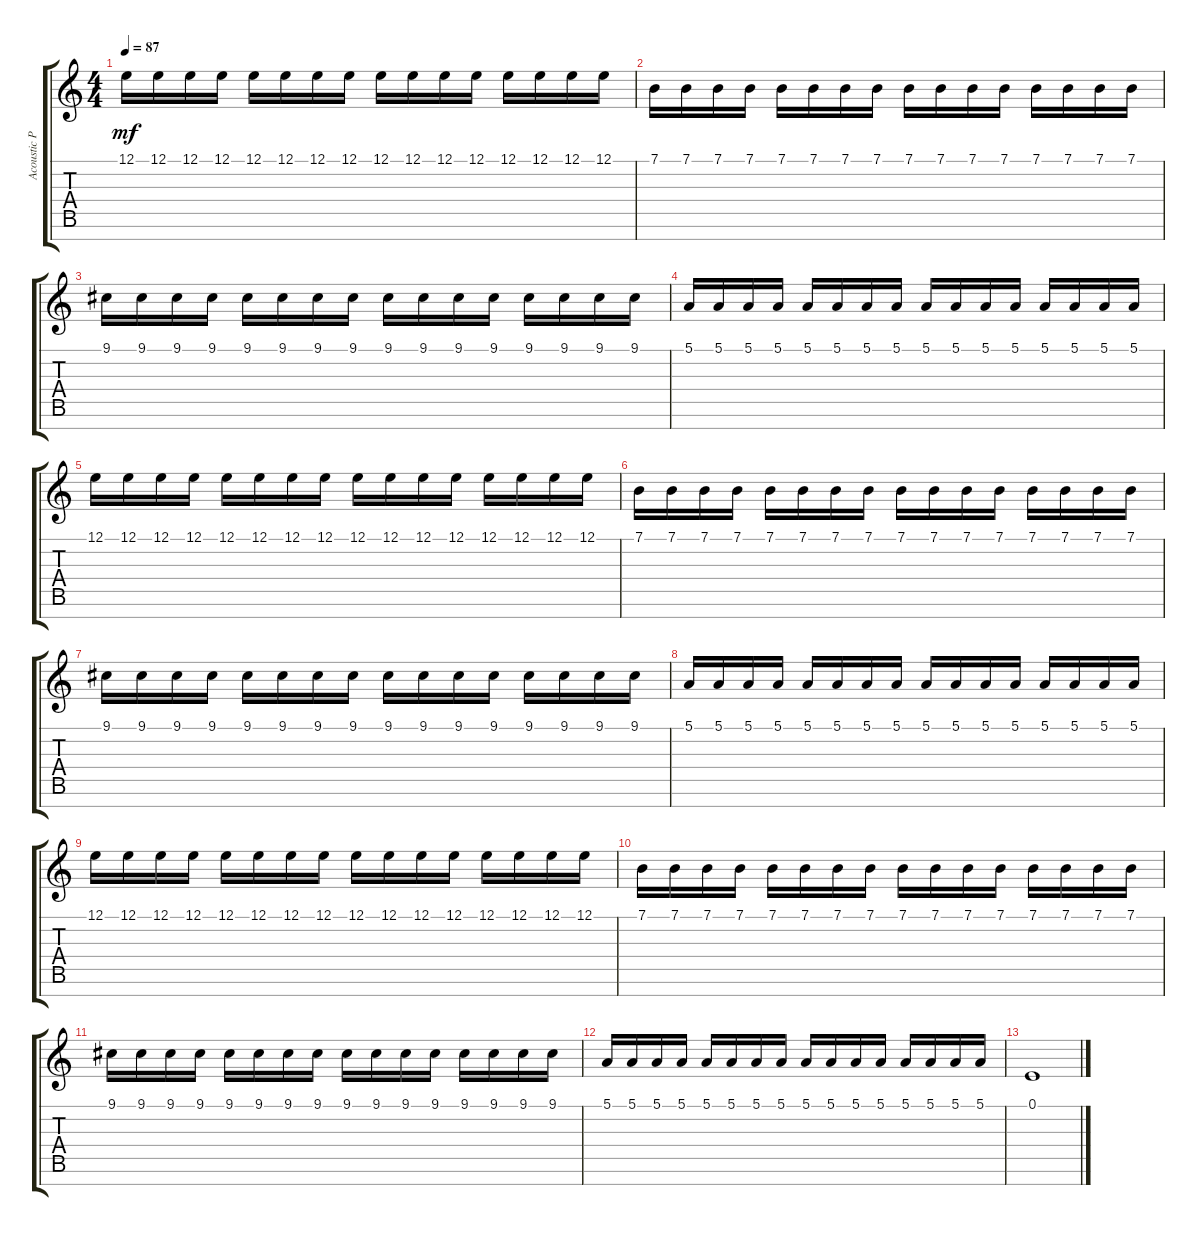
\track ("Acoustic Piano (Staff 1)" "Acoustic P") {instrument acousticgrandpiano}
\staff {score tabs}
\tuning (E4 B3 G3 D3 A2 E2 B1) {hide}
\ts (4 4)
\tempo 87
\clef g2
\ks c
12.1.16{dy mf} 12.1.16 12.1.16 12.1.16 12.1.16 12.1.16 12.1.16 12.1.16 12.1.16 12.1.16 12.1.16 12.1.16 12.1.16 12.1.16 12.1.16 12.1.16 |
7.1.16 7.1.16 7.1.16 7.1.16 7.1.16 7.1.16 7.1.16 7.1.16 7.1.16 7.1.16 7.1.16 7.1.16 7.1.16 7.1.16 7.1.16 7.1.16 |
9.1.16 9.1.16 9.1.16 9.1.16 9.1.16 9.1.16 9.1.16 9.1.16 9.1.16 9.1.16 9.1.16 9.1.16 9.1.16 9.1.16 9.1.16 9.1.16 |
5.1.16 5.1.16 5.1.16 5.1.16 5.1.16 5.1.16 5.1.16 5.1.16 5.1.16 5.1.16 5.1.16 5.1.16 5.1.16 5.1.16 5.1.16 5.1.16 |
12.1.16 12.1.16 12.1.16 12.1.16 12.1.16 12.1.16 12.1.16 12.1.16 12.1.16 12.1.16 12.1.16 12.1.16 12.1.16 12.1.16 12.1.16 12.1.16 |
7.1.16 7.1.16 7.1.16 7.1.16 7.1.16 7.1.16 7.1.16 7.1.16 7.1.16 7.1.16 7.1.16 7.1.16 7.1.16 7.1.16 7.1.16 7.1.16 |
9.1.16 9.1.16 9.1.16 9.1.16 9.1.16 9.1.16 9.1.16 9.1.16 9.1.16 9.1.16 9.1.16 9.1.16 9.1.16 9.1.16 9.1.16 9.1.16 |
5.1.16 5.1.16 5.1.16 5.1.16 5.1.16 5.1.16 5.1.16 5.1.16 5.1.16 5.1.16 5.1.16 5.1.16 5.1.16 5.1.16 5.1.16 5.1.16 |
12.1.16 12.1.16 12.1.16 12.1.16 12.1.16 12.1.16 12.1.16 12.1.16 12.1.16 12.1.16 12.1.16 12.1.16 12.1.16 12.1.16 12.1.16 12.1.16 |
7.1.16 7.1.16 7.1.16 7.1.16 7.1.16 7.1.16 7.1.16 7.1.16 7.1.16 7.1.16 7.1.16 7.1.16 7.1.16 7.1.16 7.1.16 7.1.16 |
9.1.16 9.1.16 9.1.16 9.1.16 9.1.16 9.1.16 9.1.16 9.1.16 9.1.16 9.1.16 9.1.16 9.1.16 9.1.16 9.1.16 9.1.16 9.1.16 |
5.1.16 5.1.16 5.1.16 5.1.16 5.1.16 5.1.16 5.1.16 5.1.16 5.1.16 5.1.16 5.1.16 5.1.16 5.1.16 5.1.16 5.1.16 5.1.16 |
0.1.1
